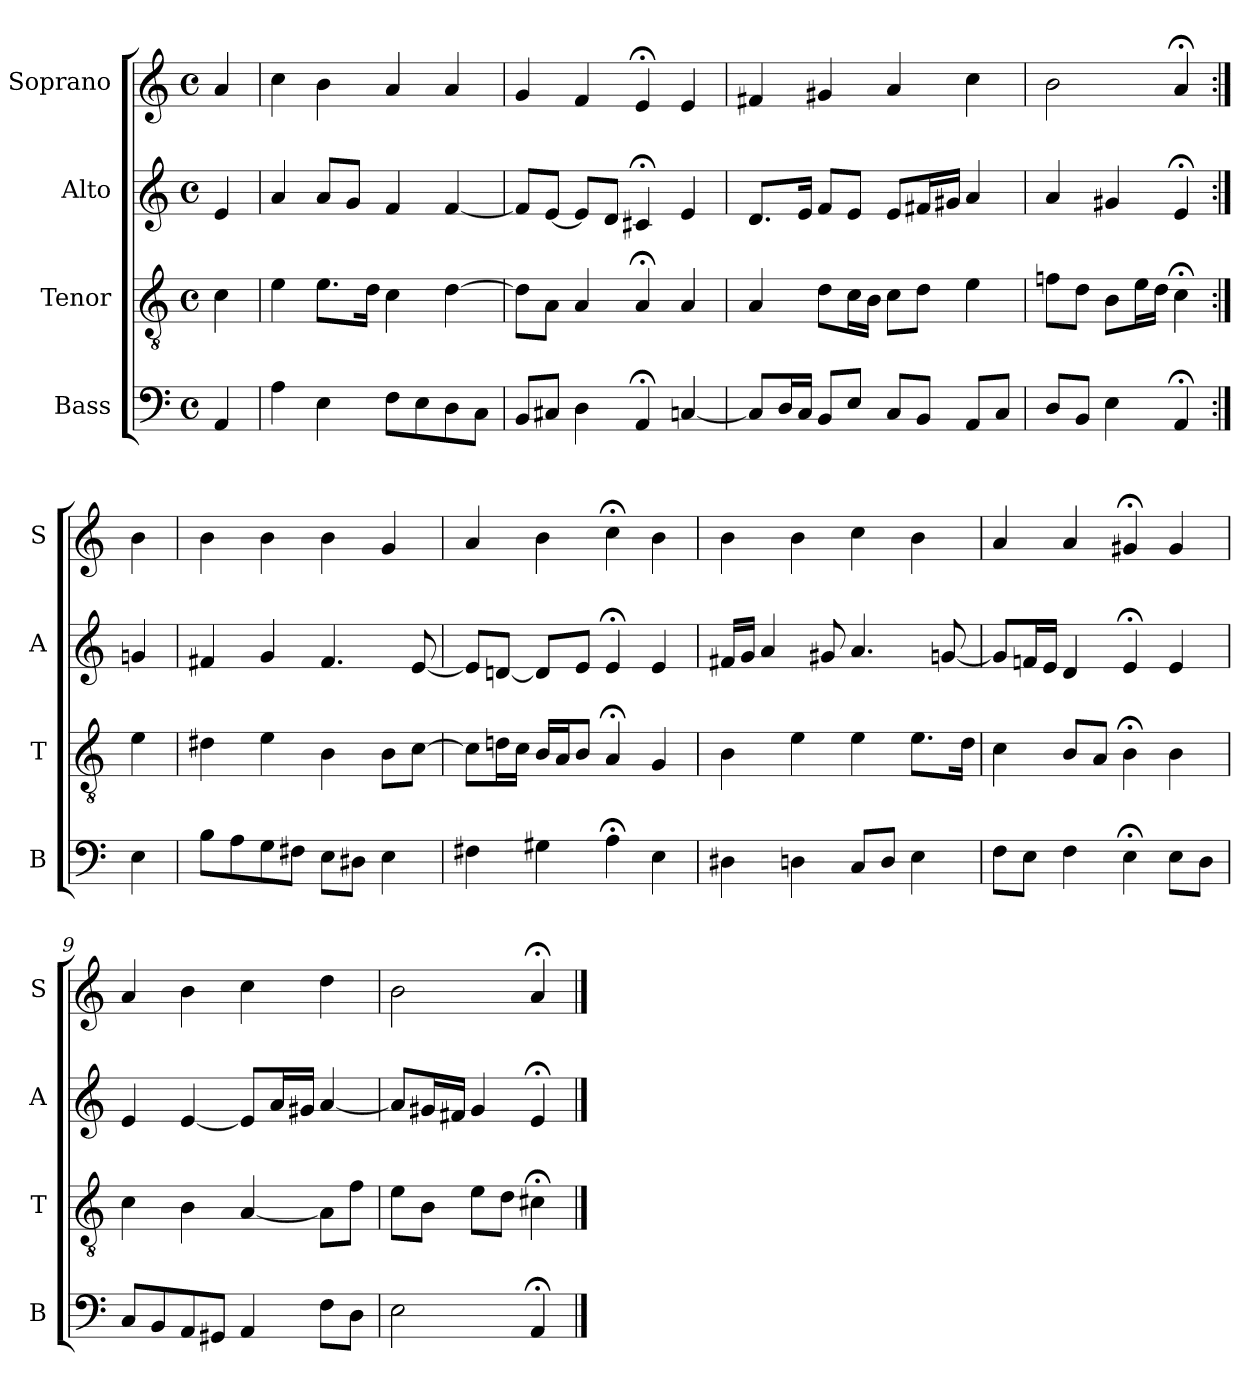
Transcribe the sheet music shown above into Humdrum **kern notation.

**kern	**kern	**kern	**kern
*part4	*part3	*part2	*part1
*staff4	*staff3	*staff2	*staff1
*I"Bass	*I"Tenor	*I"Alto	*I"Soprano
*I'B	*I'T	*I'A	*I'S
*clefF4	*clefGv2	*clefG2	*clefG2
*k[]	*k[]	*k[]	*k[]
*a:	*a:	*a:	*a:
*M4/4	*M4/4	*M4/4	*M4/4
*met(c)	*met(c)	*met(c)	*met(c)
*MM100	*MM100	*MM100	*MM100
=	=	=	=
4AA	4c	4e	4a
=1	=1	=1	=1
4A	4e	4a	4cc
4E	8.eL	8aL	4b
.	.	8gJ	.
.	16dJk	.	.
8FL	4c	4f	4a
8E	.	.	.
8D	[4d	[4f	4a
8CJ	.	.	.
=2	=2	=2	=2
8BBL	8dL]	8fL]	4g
8C#XJ	8AJ	[8eJ	.
4D	4A	8eL]	4f
.	.	8dJ	.
4AA;<	4A;<	4c#X;<	4e;<
[4Cn	4A	4e	4e
=3	=3	=3	=3
8CiL]	4Ai	8.diL	4f#Xi
16DL	.	.	.
16CJJ	.	16eJk	.
8BBL	8dL	8fL	4g#X
8EJ	16cL	8eJ	.
.	16BJJ	.	.
8CL	8cL	8eL	4a
8BBJ	8dJ	16f#XL	.
.	.	16g#XJJ	.
8AAL	4e	4a	4cc
8CJ	.	.	.
=4	=4	=4	=4
8DL	8fnL	4a	2b
8BBJ	8dJ	.	.
4E	8BL	4g#X	.
.	16eL	.	.
.	16dJJ	.	.
4AA;<	4c;<	4e;<	4a;<
=:|!	=:|!	=:|!	=:|!
4E	4e	4gn	4b
=5	=5	=5	=5
8BL	4d#X	4f#X	4b
8A	.	.	.
8G	4e	4g	4b
8F#XJ	.	.	.
8EL	4B	4.f#	4b
8D#XJ	.	.	.
4E	8BL	.	4g
.	[8cJ	[8e	.
=6	=6	=6	=6
4F#X	8cL]	8eL]	4a
.	16dnL	[8dnJ	.
.	16cJJ	.	.
4G#X	16BLL	8dL]	4b
.	16AJ	.	.
.	8BJ	8eJ	.
4A;<	4A;<	4e;<	4cc;<
4E	4G	4e	4b
=7	=7	=7	=7
4D#X	4B	16f#XLL	4b
.	.	16gJJ	.
.	.	4a	.
4Dn	4e	.	4b
.	.	8g#X	.
8CL	4e	4.a	4cc
8DJ	.	.	.
4E	8.eL	.	4b
.	.	[8gn	.
.	16dJk	.	.
=8	=8	=8	=8
8FL	4c	8gL]	4a
8EJ	.	16fnL	.
.	.	16eJJ	.
4F	8BL	4d	4a
.	8AJ	.	.
4E;<	4B;<	4e;<	4g#X;<
8EL	4B	4e	4g#
8DJ	.	.	.
=9	=9	=9	=9
8CL	4c	4e	4a
8BB	.	.	.
8AA	4B	[4e	4b
8GG#XJ	.	.	.
4AA	[4A	8eL]	4cc
.	.	16aL	.
.	.	16g#XJJ	.
8FL	8AL]	[4a	4dd
8DJ	8fJ	.	.
=10	=10	=10	=10
2E	8eL	8aL]	2b
.	8BJ	16g#XL	.
.	.	16f#XJJ	.
.	8eL	4g#	.
.	8dJ	.	.
4AA;<	4c#X;<	4e;<	4a;<
==	==	==	==
*-	*-	*-	*-
